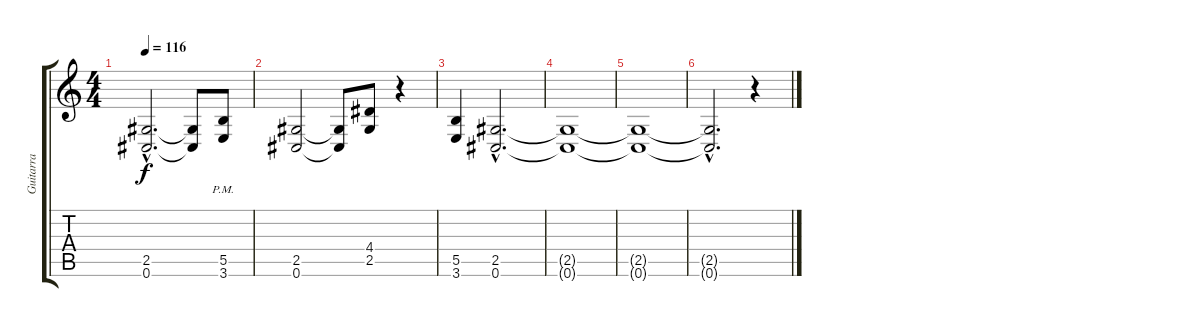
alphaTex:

\track ("Guitarra" "Guitarra") {instrument distortionguitar}
\staff {score tabs}
\tuning (Db4 Ab3 E3 B2 Gb2 Db2) {hide}
\ts (4 4)
\tempo 116
\clef g2
\ks c
(2.5{hac} 0.6{hac}).2{d dy f} (2.5{t} 0.6{t}).8 (5.5{pm} 3.6{pm}).8 |
(2.5 0.6).2 (2.5{t} 0.6{t}).8 (4.4 2.5).8 r.4 |
(5.5 3.6).4 (2.5{hac} 0.6{hac}).2{d volume 5} |
(2.5{t} 0.6{t}).1 |
(2.5{t} 0.6{t}).1 |
(2.5{hac t} 0.6{hac t}).2{d} r.4{volume 16}
